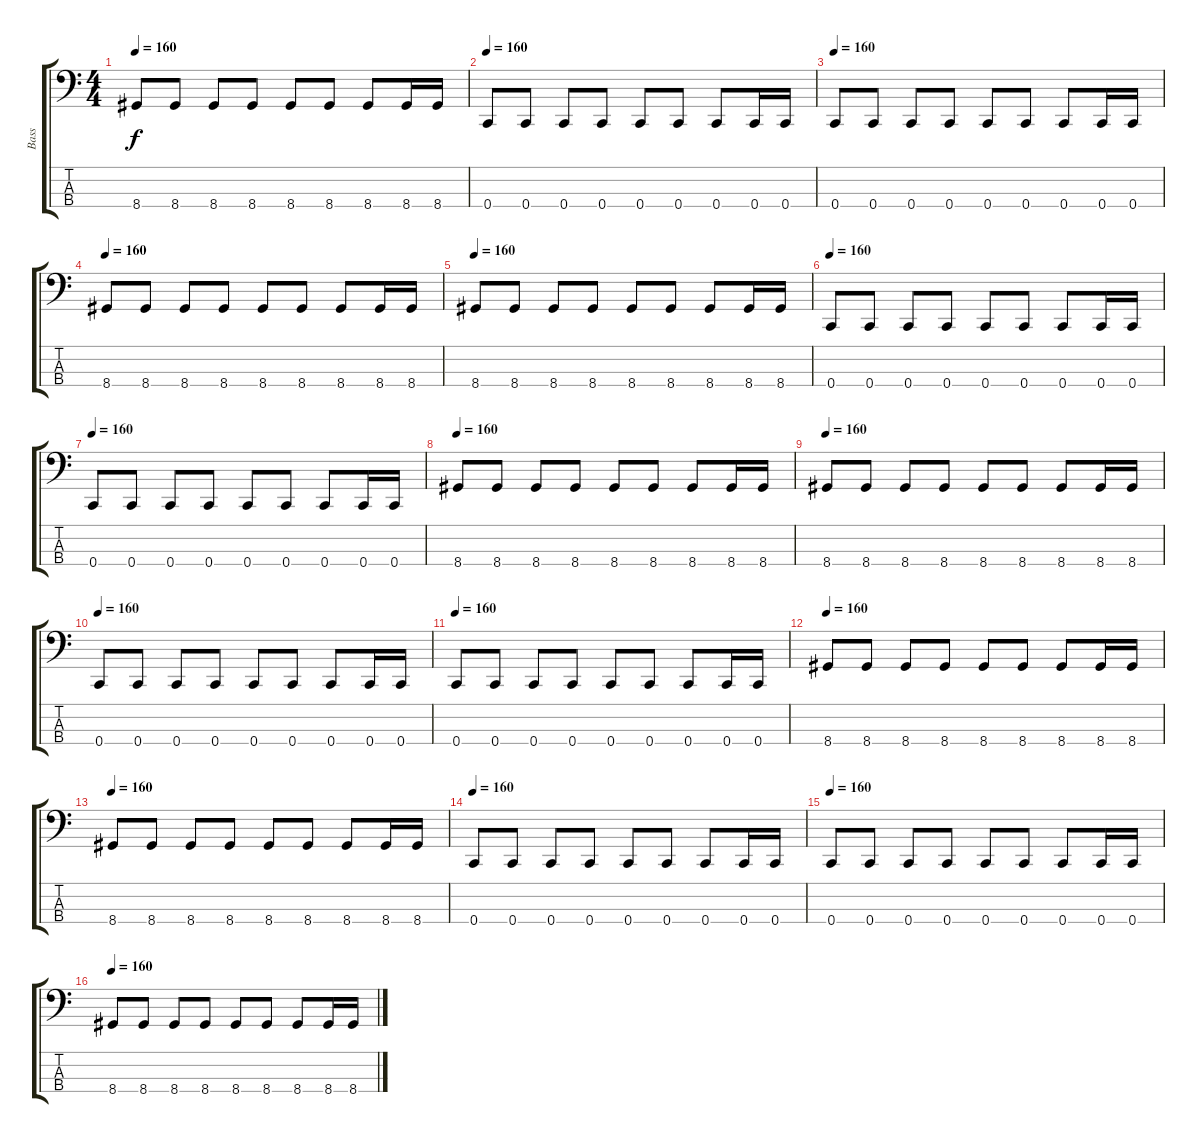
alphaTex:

\track ("Bass" "Bass") {instrument electricbasspick}
\staff {score tabs}
\tuning (F2 C2 G1 C1) {hide}
\ts (4 4)
\tempo 160
\clef f4
\ks c
8.4.8{dy f} 8.4.8 8.4.8 8.4.8 8.4.8 8.4.8 8.4.8 8.4.16 8.4.16 |
\tempo 160
0.4.8 0.4.8 0.4.8 0.4.8 0.4.8 0.4.8 0.4.8 0.4.16 0.4.16 |
\tempo 160
0.4.8 0.4.8 0.4.8 0.4.8 0.4.8 0.4.8 0.4.8 0.4.16 0.4.16 |
\tempo 160
8.4.8 8.4.8 8.4.8 8.4.8 8.4.8 8.4.8 8.4.8 8.4.16 8.4.16 |
\tempo 160
8.4.8 8.4.8 8.4.8 8.4.8 8.4.8 8.4.8 8.4.8 8.4.16 8.4.16 |
\tempo 160
0.4.8 0.4.8 0.4.8 0.4.8 0.4.8 0.4.8 0.4.8 0.4.16 0.4.16 |
\tempo 160
0.4.8 0.4.8 0.4.8 0.4.8 0.4.8 0.4.8 0.4.8 0.4.16 0.4.16 |
\tempo 160
8.4.8 8.4.8 8.4.8 8.4.8 8.4.8 8.4.8 8.4.8 8.4.16 8.4.16 |
\tempo 160
8.4.8 8.4.8 8.4.8 8.4.8 8.4.8 8.4.8 8.4.8 8.4.16 8.4.16 |
\tempo 160
0.4.8 0.4.8 0.4.8 0.4.8 0.4.8 0.4.8 0.4.8 0.4.16 0.4.16 |
\tempo 160
0.4.8 0.4.8 0.4.8 0.4.8 0.4.8 0.4.8 0.4.8 0.4.16 0.4.16 |
\tempo 160
8.4.8 8.4.8 8.4.8 8.4.8 8.4.8 8.4.8 8.4.8 8.4.16 8.4.16 |
\tempo 160
8.4.8 8.4.8 8.4.8 8.4.8 8.4.8 8.4.8 8.4.8 8.4.16 8.4.16 |
\tempo 160
0.4.8 0.4.8 0.4.8 0.4.8 0.4.8 0.4.8 0.4.8 0.4.16 0.4.16 |
\tempo 160
0.4.8 0.4.8 0.4.8 0.4.8 0.4.8 0.4.8 0.4.8 0.4.16 0.4.16 |
\tempo 160
8.4.8 8.4.8 8.4.8 8.4.8 8.4.8 8.4.8 8.4.8 8.4.16 8.4.16
